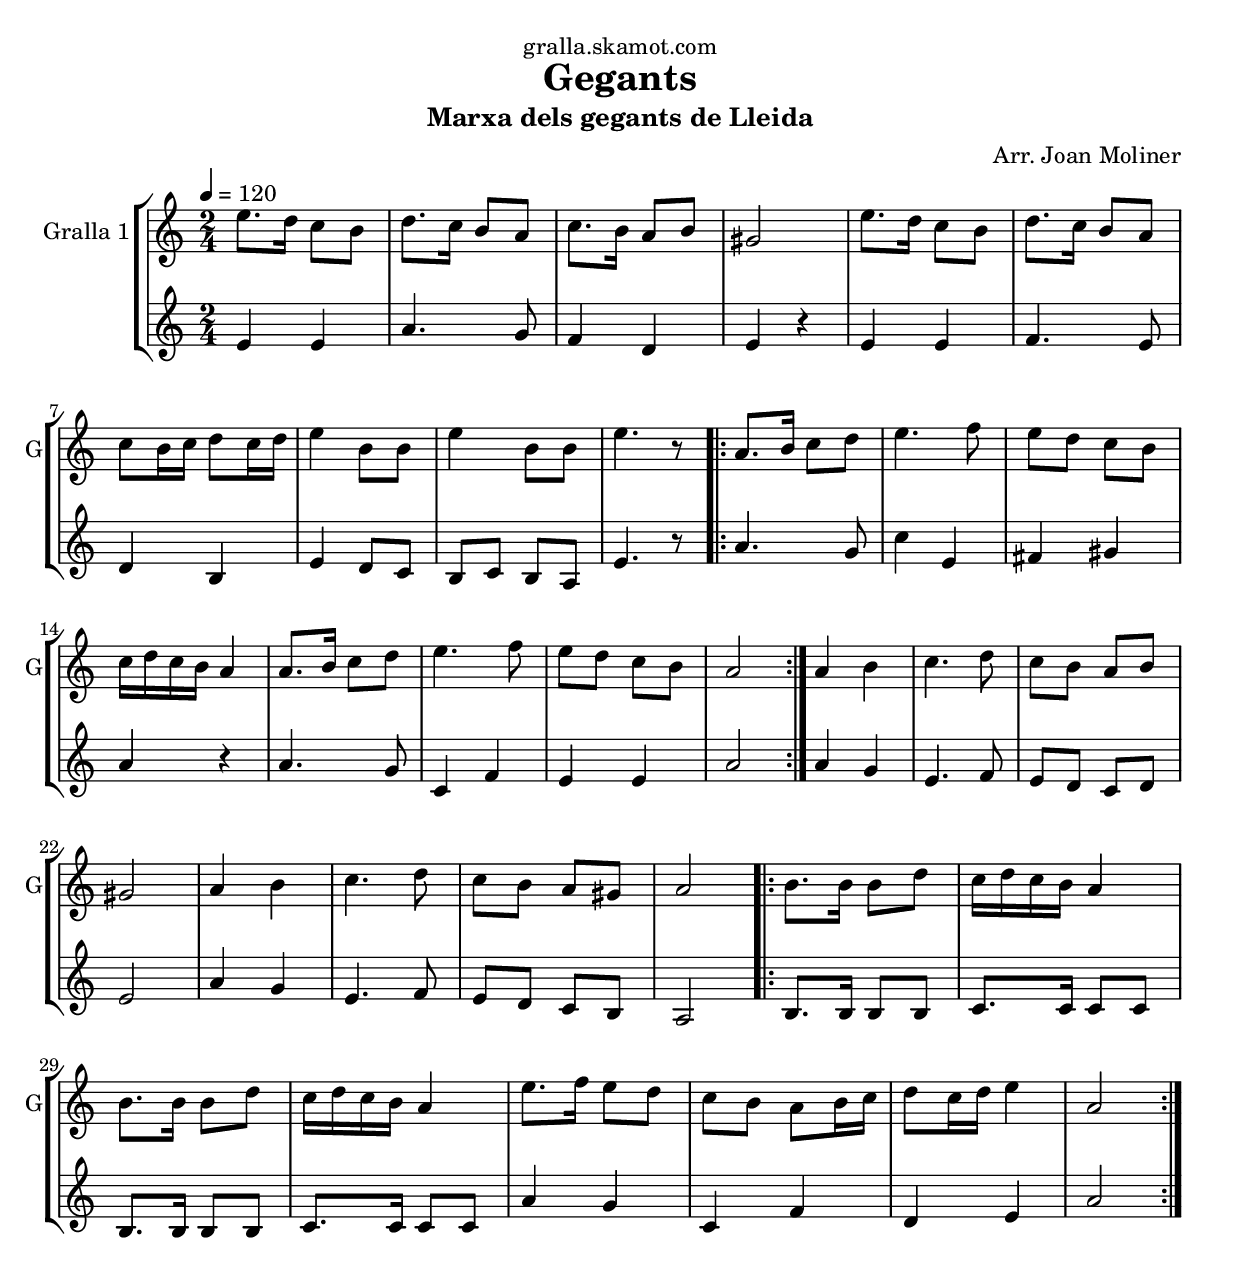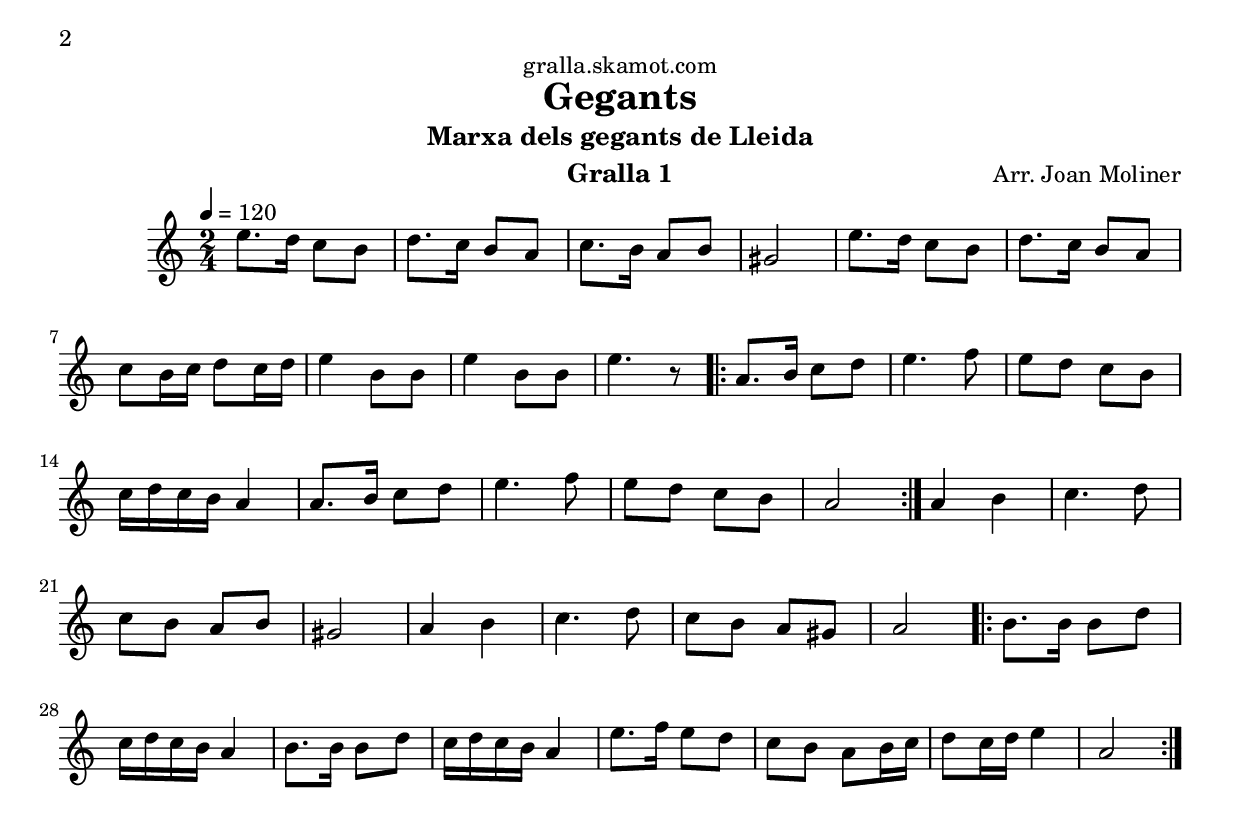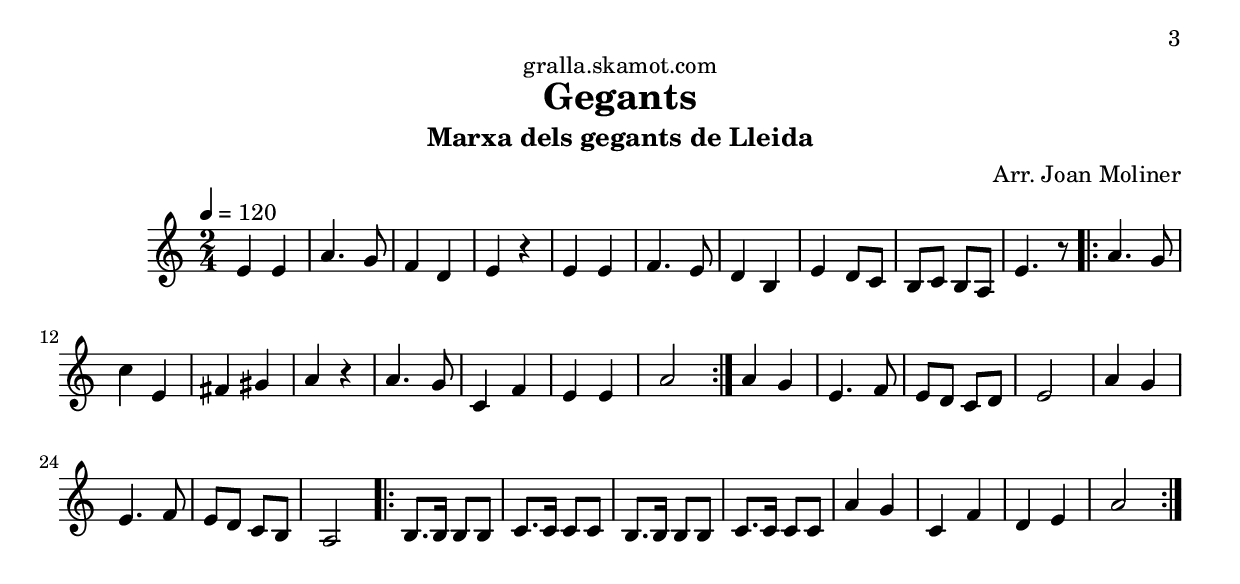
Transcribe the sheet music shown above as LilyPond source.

\version "2.16.2"

\header {
  dedication="gralla.skamot.com"
  title="Gegants"
  subtitle="Marxa dels gegants de Lleida"
  subsubtitle=""
  poet=""
  meter=""
  piece=""
  composer="Arr. Joan Moliner"
  arranger=""
  opus=""
  instrument=""
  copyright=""
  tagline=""
}

liniaroAa =
\relative e''
{
  \tempo 4=120
  \clef treble
  \key c \major
  \time 2/4
  e8. d16 c8 b  |
  d8. c16 b8 a  |
  c8. b16 a8 b  |
  gis2  |
  %05
  e'8. d16 c8 b  |
  d8. c16 b8 a  |
  c8 b16 c d8 c16 d  |
  e4 b8 b  |
  e4 b8 b  |
  %10
  e4. r8  |
  \repeat volta 2 { a,8. b16 c8 d  |
  e4. f8  |
  e8 d c b  |
  c16 d c b a4  |
  %15
  a8. b16 c8 d  |
  e4. f8  |
  e8 d c b  |
  a2  | }
  a4 b  |
  %20
  c4. d8  |
  c8 b a b  |
  gis2  |
  a4 b  |
  c4. d8  |
  %25
  c8 b a gis  |
  a2  |
  \repeat volta 2 { b8. b16 b8 d  |
  c16 d c b a4  |
  b8. b16 b8 d  |
  %30
  c16 d c b a4  |
  e'8. f16 e8 d  |
  c8 b a b16 c  |
  d8 c16 d e4  |
  a,2  | }
}

liniaroAb =
\relative e'
{
  \tempo 4=120
  \clef treble
  \key c \major
  \time 2/4
  e4 e  |
  a4. g8  |
  f4 d  |
  e4 r4  | % kompletite
  %05
  e4 e  |
  f4. e8  |
  d4 b  |
  e4 d8 c  |
  b8 c b a  |
  %10
  e'4. r8  |
  \repeat volta 2 { a4. g8  |
  c4 e,  |
  fis4 gis  |
  a4 r  |
  %15
  a4. g8  |
  c,4 f  |
  e4 e  |
  a2  | }
  a4 g  |
  %20
  e4. f8  |
  e8 d c d  |
  e2  |
  a4 g  |
  e4. f8  |
  %25
  e8 d c b  |
  a2  |
  \repeat volta 2 { b8. b16 b8 b  |
  c8. c16 c8 c  |
  b8. b16 b8 b  |
  %30
  c8. c16 c8 c  |
  a'4 g  |
  c,4 f  |
  d4 e  |
  a2  | }
}

\bookpart {
  \score {
    \new StaffGroup {
      \override Score.RehearsalMark #'self-alignment-X = #LEFT
      <<
        \new Staff \with {instrumentName = #"Gralla 1" shortInstrumentName = #"G"} \liniaroAa
        \new Staff \with {instrumentName = #"" shortInstrumentName = #" "} \liniaroAb
      >>
    }
    \layout {}
  }
  \score { \unfoldRepeats
    \new StaffGroup {
      \override Score.RehearsalMark #'self-alignment-X = #LEFT
      <<
        \new Staff \with {instrumentName = #"Gralla 1" shortInstrumentName = #"G"} \liniaroAa
        \new Staff \with {instrumentName = #"" shortInstrumentName = #" "} \liniaroAb
      >>
    }
    \midi {
      \set Staff.midiInstrument = "oboe"
      \set DrumStaff.midiInstrument = "drums"
    }
  }
}

\bookpart {
  \header {instrument="Gralla 1"}
  \score {
    \new StaffGroup {
      \override Score.RehearsalMark #'self-alignment-X = #LEFT
      <<
        \new Staff \liniaroAa
      >>
    }
    \layout {}
  }
  \score { \unfoldRepeats
    \new StaffGroup {
      \override Score.RehearsalMark #'self-alignment-X = #LEFT
      <<
        \new Staff \liniaroAa
      >>
    }
    \midi {
      \set Staff.midiInstrument = "oboe"
      \set DrumStaff.midiInstrument = "drums"
    }
  }
}

\bookpart {
  \header {instrument=""}
  \score {
    \new StaffGroup {
      \override Score.RehearsalMark #'self-alignment-X = #LEFT
      <<
        \new Staff \liniaroAb
      >>
    }
    \layout {}
  }
  \score { \unfoldRepeats
    \new StaffGroup {
      \override Score.RehearsalMark #'self-alignment-X = #LEFT
      <<
        \new Staff \liniaroAb
      >>
    }
    \midi {
      \set Staff.midiInstrument = "oboe"
      \set DrumStaff.midiInstrument = "drums"
    }
  }
}

